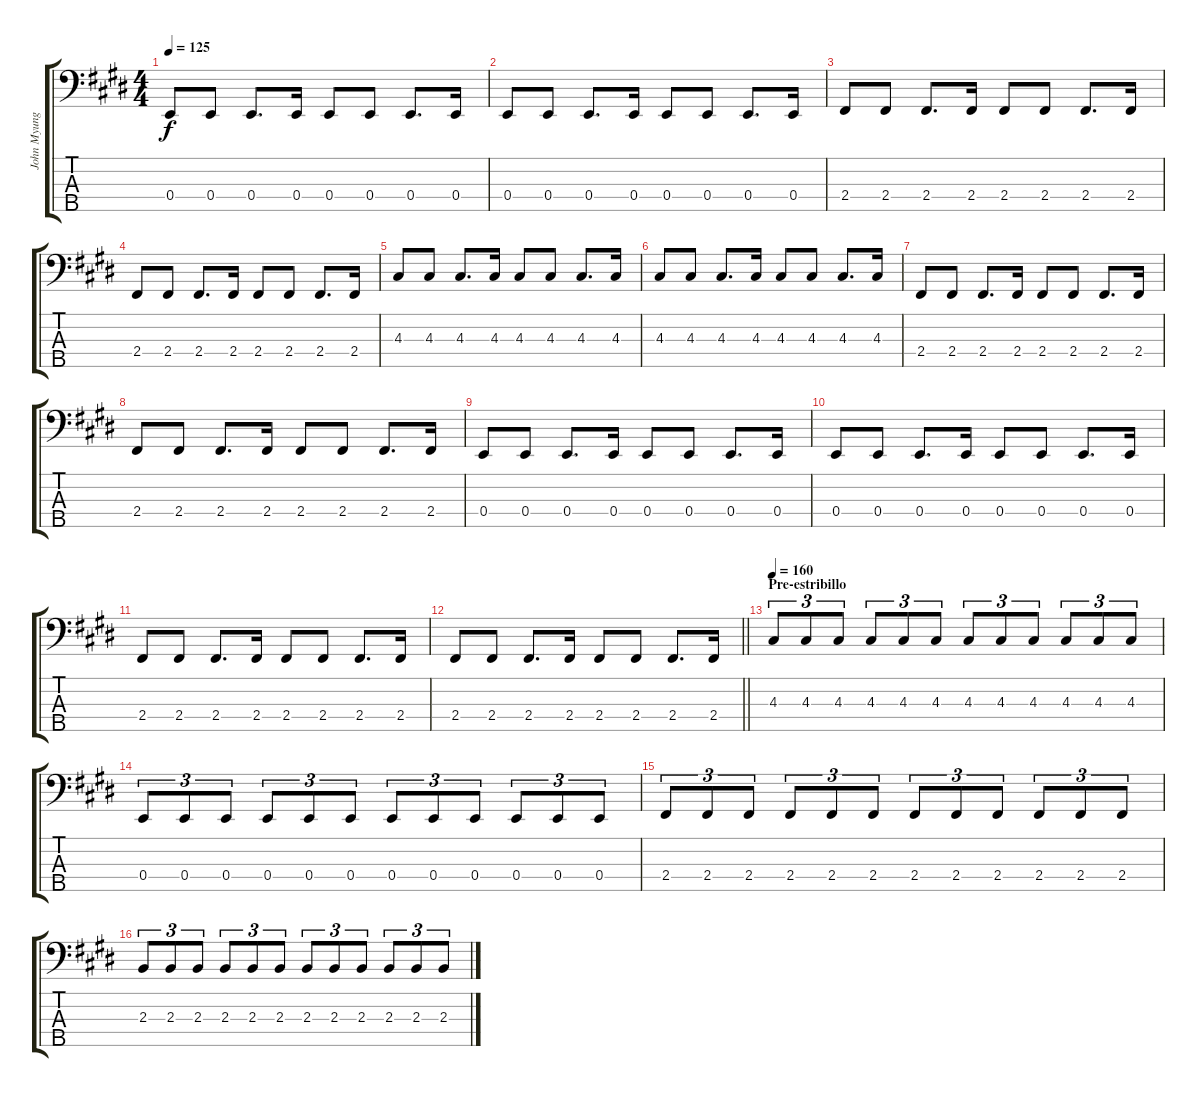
\track ("John Myung" "John Myung") {instrument electricbassfinger}
\staff {score tabs}
\tuning (G2 D2 A1 E1 B0) {hide}
\ts (4 4)
\tempo 125
\clef f4
\ks e
0.4.8{dy f} 0.4.8 0.4.8{d} 0.4.16 0.4.8 0.4.8 0.4.8{d} 0.4.16 |
0.4.8 0.4.8 0.4.8{d} 0.4.16 0.4.8 0.4.8 0.4.8{d} 0.4.16 |
2.4.8 2.4.8 2.4.8{d} 2.4.16 2.4.8 2.4.8 2.4.8{d} 2.4.16 |
2.4.8 2.4.8 2.4.8{d} 2.4.16 2.4.8 2.4.8 2.4.8{d} 2.4.16 |
4.3.8 4.3.8 4.3.8{d} 4.3.16 4.3.8 4.3.8 4.3.8{d} 4.3.16 |
4.3.8 4.3.8 4.3.8{d} 4.3.16 4.3.8 4.3.8 4.3.8{d} 4.3.16 |
2.4.8 2.4.8 2.4.8{d} 2.4.16 2.4.8 2.4.8 2.4.8{d} 2.4.16 |
2.4.8 2.4.8 2.4.8{d} 2.4.16 2.4.8 2.4.8 2.4.8{d} 2.4.16 |
0.4.8 0.4.8 0.4.8{d} 0.4.16 0.4.8 0.4.8 0.4.8{d} 0.4.16 |
0.4.8 0.4.8 0.4.8{d} 0.4.16 0.4.8 0.4.8 0.4.8{d} 0.4.16 |
2.4.8 2.4.8 2.4.8{d} 2.4.16 2.4.8 2.4.8 2.4.8{d} 2.4.16 |
\barLineRight lightlight
2.4.8 2.4.8 2.4.8{d} 2.4.16 2.4.8 2.4.8 2.4.8{d} 2.4.16 |
\section ("" "Pre-estribillo")
\tempo 160
4.3.8{tu (3 2)} 4.3.8{tu (3 2)} 4.3.8{tu (3 2)} 4.3.8{tu (3 2)} 4.3.8{tu (3 2)} 4.3.8{tu (3 2)} 4.3.8{tu (3 2)} 4.3.8{tu (3 2)} 4.3.8{tu (3 2)} 4.3.8{tu (3 2)} 4.3.8{tu (3 2)} 4.3.8{tu (3 2)} |
0.4.8{tu (3 2)} 0.4.8{tu (3 2)} 0.4.8{tu (3 2)} 0.4.8{tu (3 2)} 0.4.8{tu (3 2)} 0.4.8{tu (3 2)} 0.4.8{tu (3 2)} 0.4.8{tu (3 2)} 0.4.8{tu (3 2)} 0.4.8{tu (3 2)} 0.4.8{tu (3 2)} 0.4.8{tu (3 2)} |
2.4.8{tu (3 2)} 2.4.8{tu (3 2)} 2.4.8{tu (3 2)} 2.4.8{tu (3 2)} 2.4.8{tu (3 2)} 2.4.8{tu (3 2)} 2.4.8{tu (3 2)} 2.4.8{tu (3 2)} 2.4.8{tu (3 2)} 2.4.8{tu (3 2)} 2.4.8{tu (3 2)} 2.4.8{tu (3 2)} |
2.3.8{tu (3 2)} 2.3.8{tu (3 2)} 2.3.8{tu (3 2)} 2.3.8{tu (3 2)} 2.3.8{tu (3 2)} 2.3.8{tu (3 2)} 2.3.8{tu (3 2)} 2.3.8{tu (3 2)} 2.3.8{tu (3 2)} 2.3.8{tu (3 2)} 2.3.8{tu (3 2)} 2.3.8{tu (3 2)}
